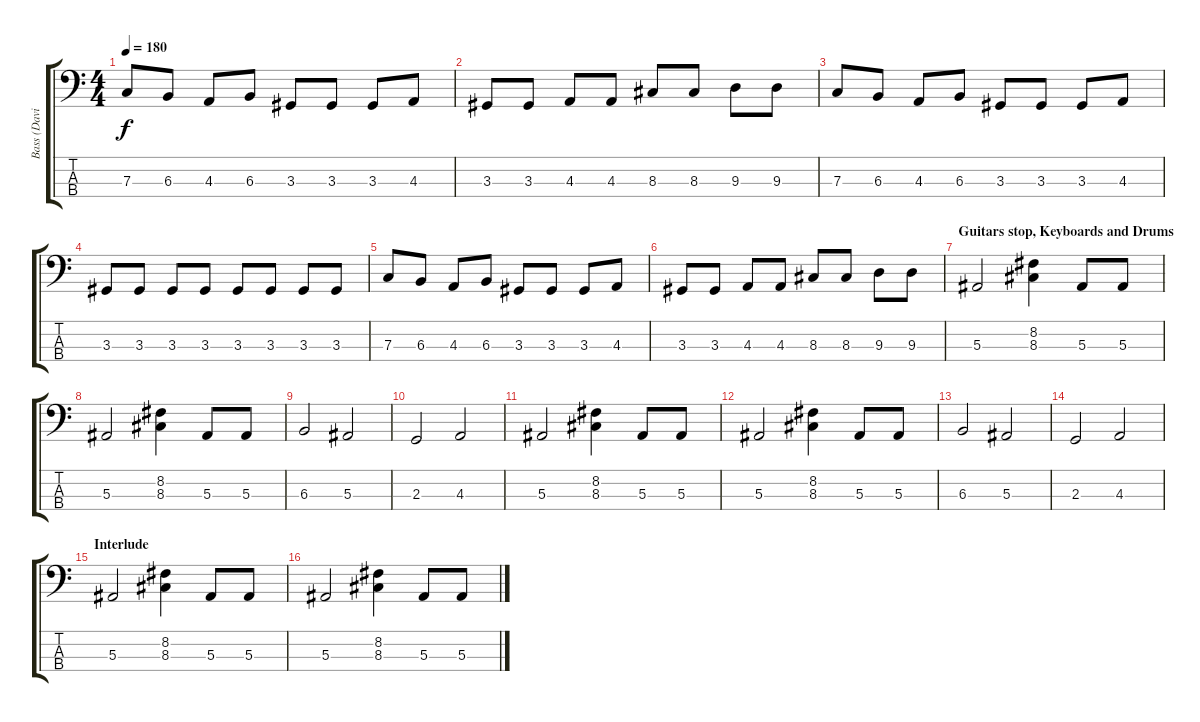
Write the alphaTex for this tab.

\track ("Bass (David)" "Bass (Davi") {instrument electricbassfinger}
\staff {score tabs}
\tuning (Eb2 Bb1 F1 C1) {hide}
\ts (4 4)
\tempo 180
\clef f4
\ks c
7.3.8{dy f} 6.3.8 4.3.8 6.3.8 3.3.8 3.3.8 3.3.8 4.3.8 |
3.3.8 3.3.8 4.3.8 4.3.8 8.3.8 8.3.8 9.3.8 9.3.8 |
7.3.8 6.3.8 4.3.8 6.3.8 3.3.8 3.3.8 3.3.8 4.3.8 |
3.3.8 3.3.8 3.3.8 3.3.8 3.3.8 3.3.8 3.3.8 3.3.8 |
7.3.8 6.3.8 4.3.8 6.3.8 3.3.8 3.3.8 3.3.8 4.3.8 |
3.3.8 3.3.8 4.3.8 4.3.8 8.3.8 8.3.8 9.3.8 9.3.8 |
\section ("" "Guitars stop, Keyboards and Drums")
5.3.2 (8.2 8.3).4 5.3.8 5.3.8 |
5.3.2 (8.2 8.3).4 5.3.8 5.3.8 |
6.3.2 5.3.2 |
2.3.2 4.3.2 |
5.3.2 (8.2 8.3).4 5.3.8 5.3.8 |
5.3.2 (8.2 8.3).4 5.3.8 5.3.8 |
6.3.2 5.3.2 |
2.3.2 4.3.2 |
\section ("" "Interlude")
5.3.2 (8.2 8.3).4 5.3.8 5.3.8 |
5.3.2 (8.2 8.3).4 5.3.8 5.3.8
